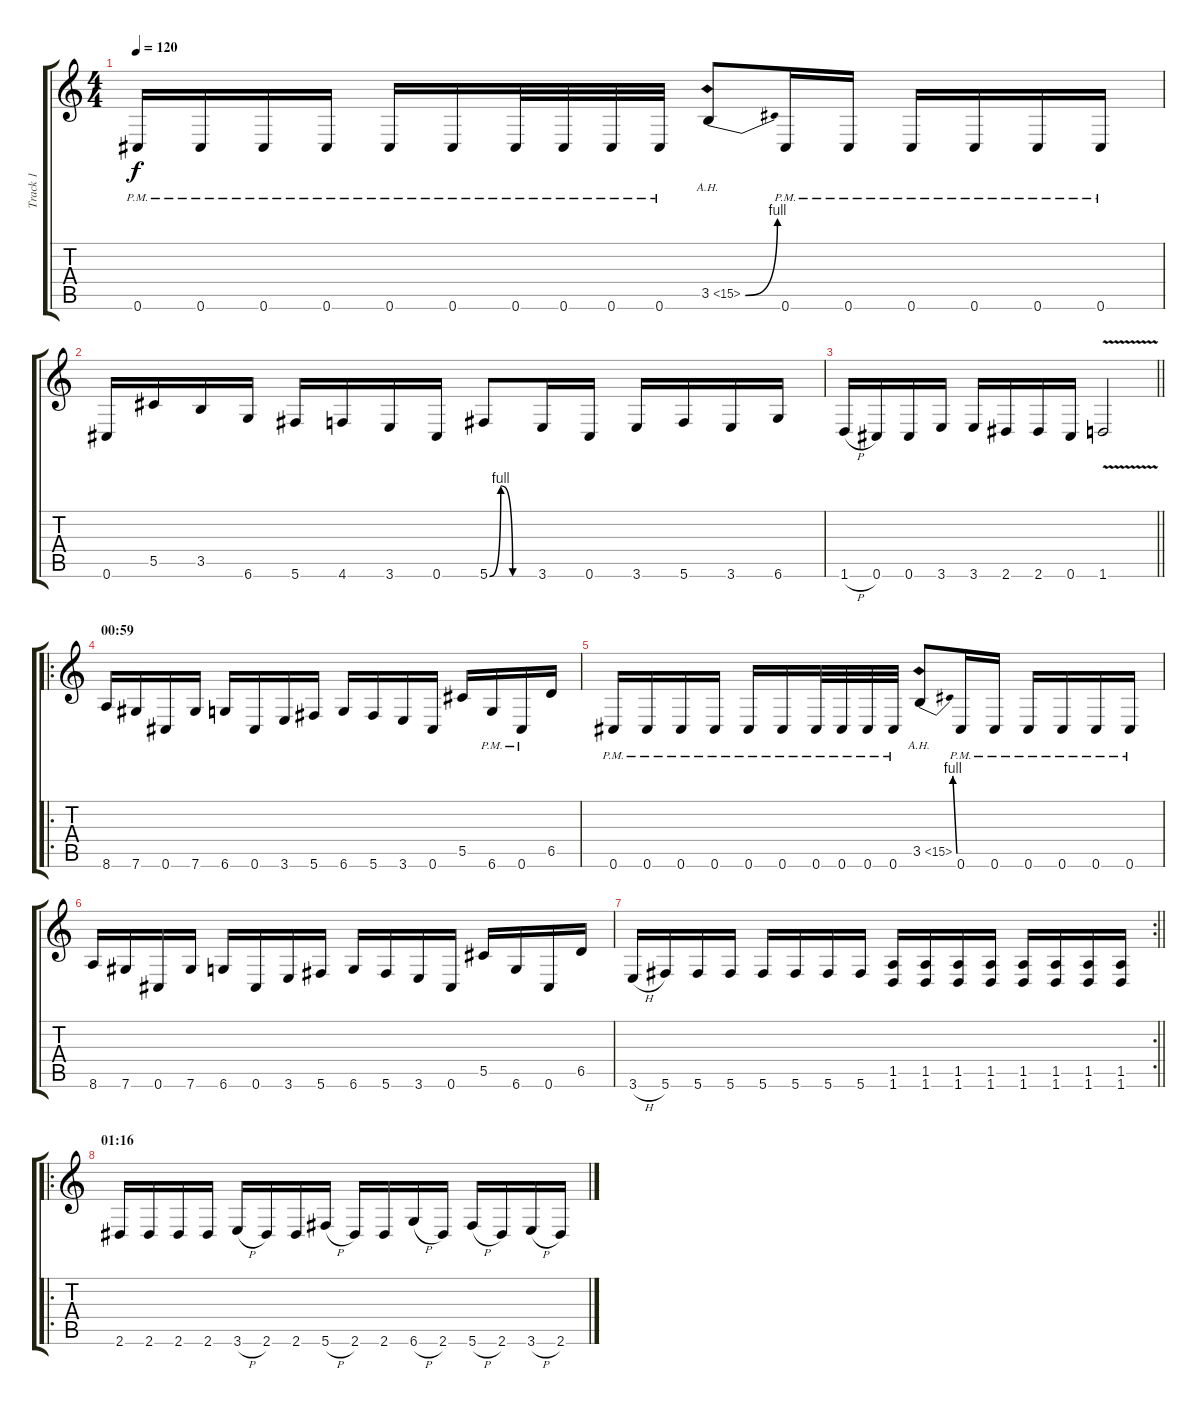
\track ("Track 1" "Track 1") {instrument overdrivenguitar}
\staff {score tabs}
\tuning (Eb4 Bb3 Gb3 Db3 Ab2 Db2) {hide}
\ts (4 4)
\tempo 120
\clef g2
\ks c
0.6{pm}.16{dy f} 0.6{pm}.16 0.6{pm}.16 0.6{pm}.16 0.6{pm}.16 0.6{pm}.16 0.6{pm}.32 0.6{pm}.32 0.6{pm}.32 0.6{pm}.32 3.5{be (bend 0 0 60 4) ah 12}.8 0.6{pm}.16 0.6{pm}.16 0.6{pm}.16 0.6{pm}.16 0.6{pm}.16 0.6{pm}.16 |
0.6.16 5.5.16 3.5.16 6.6.16 5.6.16 4.6.16 3.6.16 0.6.16 5.6{be (custom 0 0 15 4 31 0 60 0)}.8 3.6.16 0.6.16 3.6.16 5.6.16 3.6.16 6.6.16 |
\barLineRight lightlight
1.6{h}.16 0.6.16 0.6.16 3.6.16 3.6.16 2.6.16 2.6.16 0.6.16 1.6{v}.2 |
\ro
\section ("" "00:59")
8.6.16 7.6.16 0.6.16 7.6.16 6.6.16 0.6.16 3.6.16 5.6.16 6.6.16 5.6.16 3.6.16 0.6.16 5.5.16 6.6{pm}.16 0.6{pm}.16 6.5.16 |
0.6{pm}.16 0.6{pm}.16 0.6{pm}.16 0.6{pm}.16 0.6{pm}.16 0.6{pm}.16 0.6{pm}.32 0.6{pm}.32 0.6{pm}.32 0.6{pm}.32 3.5{be (bend 0 0 60 4) ah 12}.8 0.6{pm}.16 0.6{pm}.16 0.6{pm}.16 0.6{pm}.16 0.6{pm}.16 0.6{pm}.16 |
8.6.16 7.6.16 0.6.16 7.6.16 6.6.16 0.6.16 3.6.16 5.6.16 6.6.16 5.6.16 3.6.16 0.6.16 5.5.16 6.6.16 0.6.16 6.5.16 |
\rc 2
\barLineRight lightlight
3.6{h}.16 5.6.16 5.6.16 5.6.16 5.6.16 5.6.16 5.6.16 5.6.16 (1.5 1.6).16 (1.5 1.6).16 (1.5 1.6).16 (1.5 1.6).16 (1.5 1.6).16 (1.5 1.6).16 (1.5 1.6).16 (1.5 1.6).16 |
\ro
\section ("" "01:16")
2.6.16 2.6.16 2.6.16 2.6.16 3.6{h}.16 2.6.16 2.6.16 5.6{h}.16 2.6.16 2.6.16 6.6{h}.16 2.6.16 5.6{h}.16 2.6.16 3.6{h}.16 2.6.16
